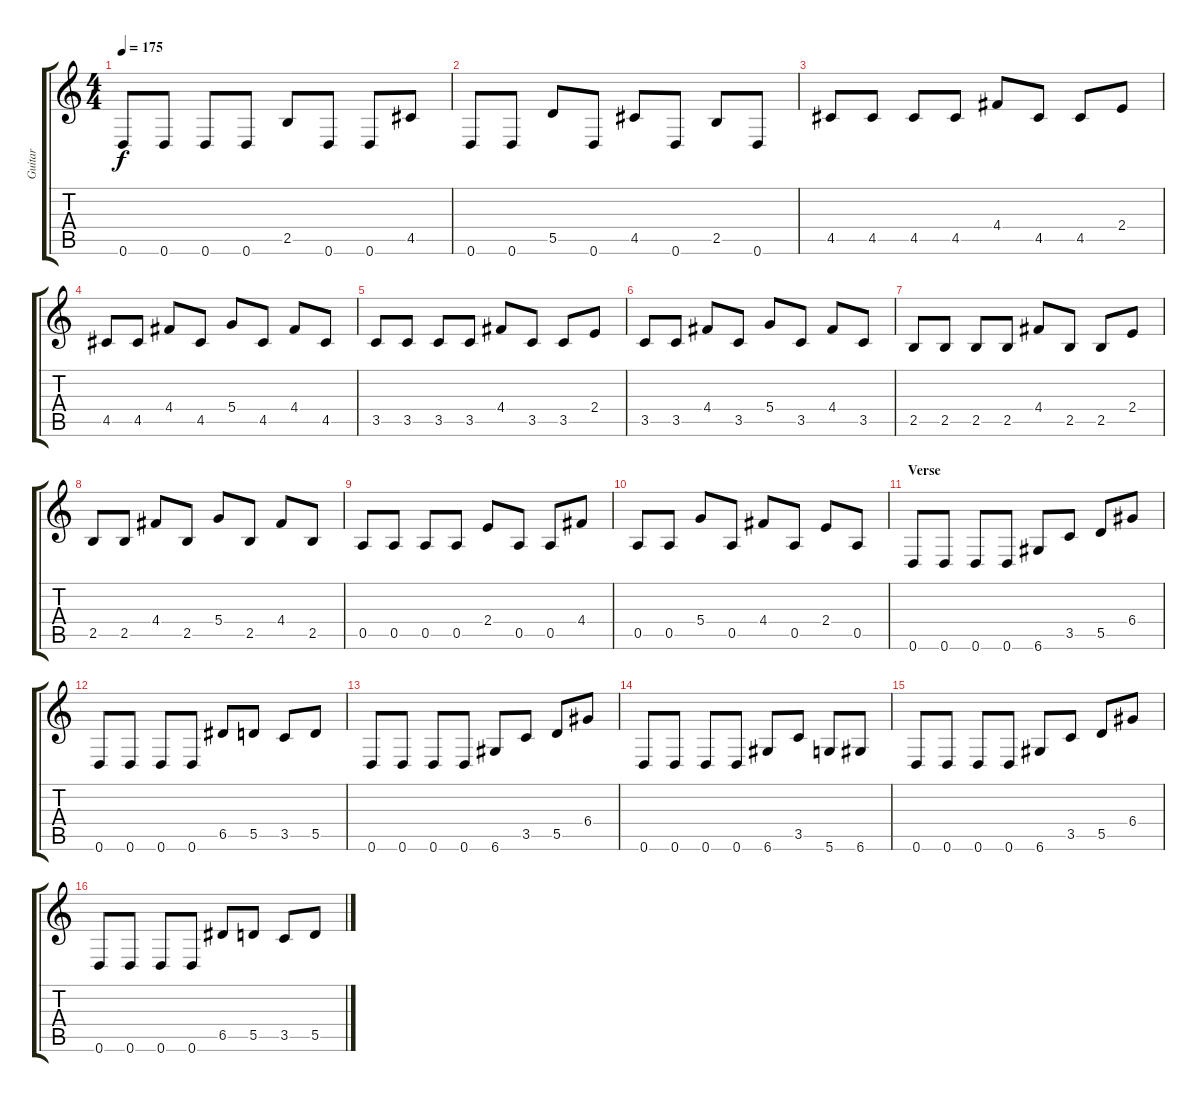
\track ("Guitar" "Guitar") {instrument distortionguitar}
\staff {score tabs}
\tuning (E4 B3 G3 D3 A2 D2) {hide}
\ts (4 4)
\tempo 175
\clef g2
\ks c
0.6.8{dy f} 0.6.8 0.6.8 0.6.8 2.5.8 0.6.8 0.6.8 4.5.8 |
0.6.8 0.6.8 5.5.8 0.6.8 4.5.8 0.6.8 2.5.8 0.6.8 |
\section ("" "")
4.5.8 4.5.8 4.5.8 4.5.8 4.4.8 4.5.8 4.5.8 2.4.8 |
4.5.8 4.5.8 4.4.8 4.5.8 5.4.8 4.5.8 4.4.8 4.5.8 |
3.5.8 3.5.8 3.5.8 3.5.8 4.4.8 3.5.8 3.5.8 2.4.8 |
3.5.8 3.5.8 4.4.8 3.5.8 5.4.8 3.5.8 4.4.8 3.5.8 |
2.5.8 2.5.8 2.5.8 2.5.8 4.4.8 2.5.8 2.5.8 2.4.8 |
2.5.8 2.5.8 4.4.8 2.5.8 5.4.8 2.5.8 4.4.8 2.5.8 |
0.5.8 0.5.8 0.5.8 0.5.8 2.4.8 0.5.8 0.5.8 4.4.8 |
0.5.8 0.5.8 5.4.8 0.5.8 4.4.8 0.5.8 2.4.8 0.5.8 |
\section ("" "Verse")
0.6.8 0.6.8 0.6.8 0.6.8 6.6.8 3.5.8 5.5.8 6.4.8 |
0.6.8 0.6.8 0.6.8 0.6.8 6.5.8 5.5.8 3.5.8 5.5.8 |
0.6.8 0.6.8 0.6.8 0.6.8 6.6.8 3.5.8 5.5.8 6.4.8 |
0.6.8 0.6.8 0.6.8 0.6.8 6.6.8 3.5.8 5.6.8 6.6.8 |
0.6.8 0.6.8 0.6.8 0.6.8 6.6.8 3.5.8 5.5.8 6.4.8 |
0.6.8 0.6.8 0.6.8 0.6.8 6.5.8 5.5.8 3.5.8 5.5.8
